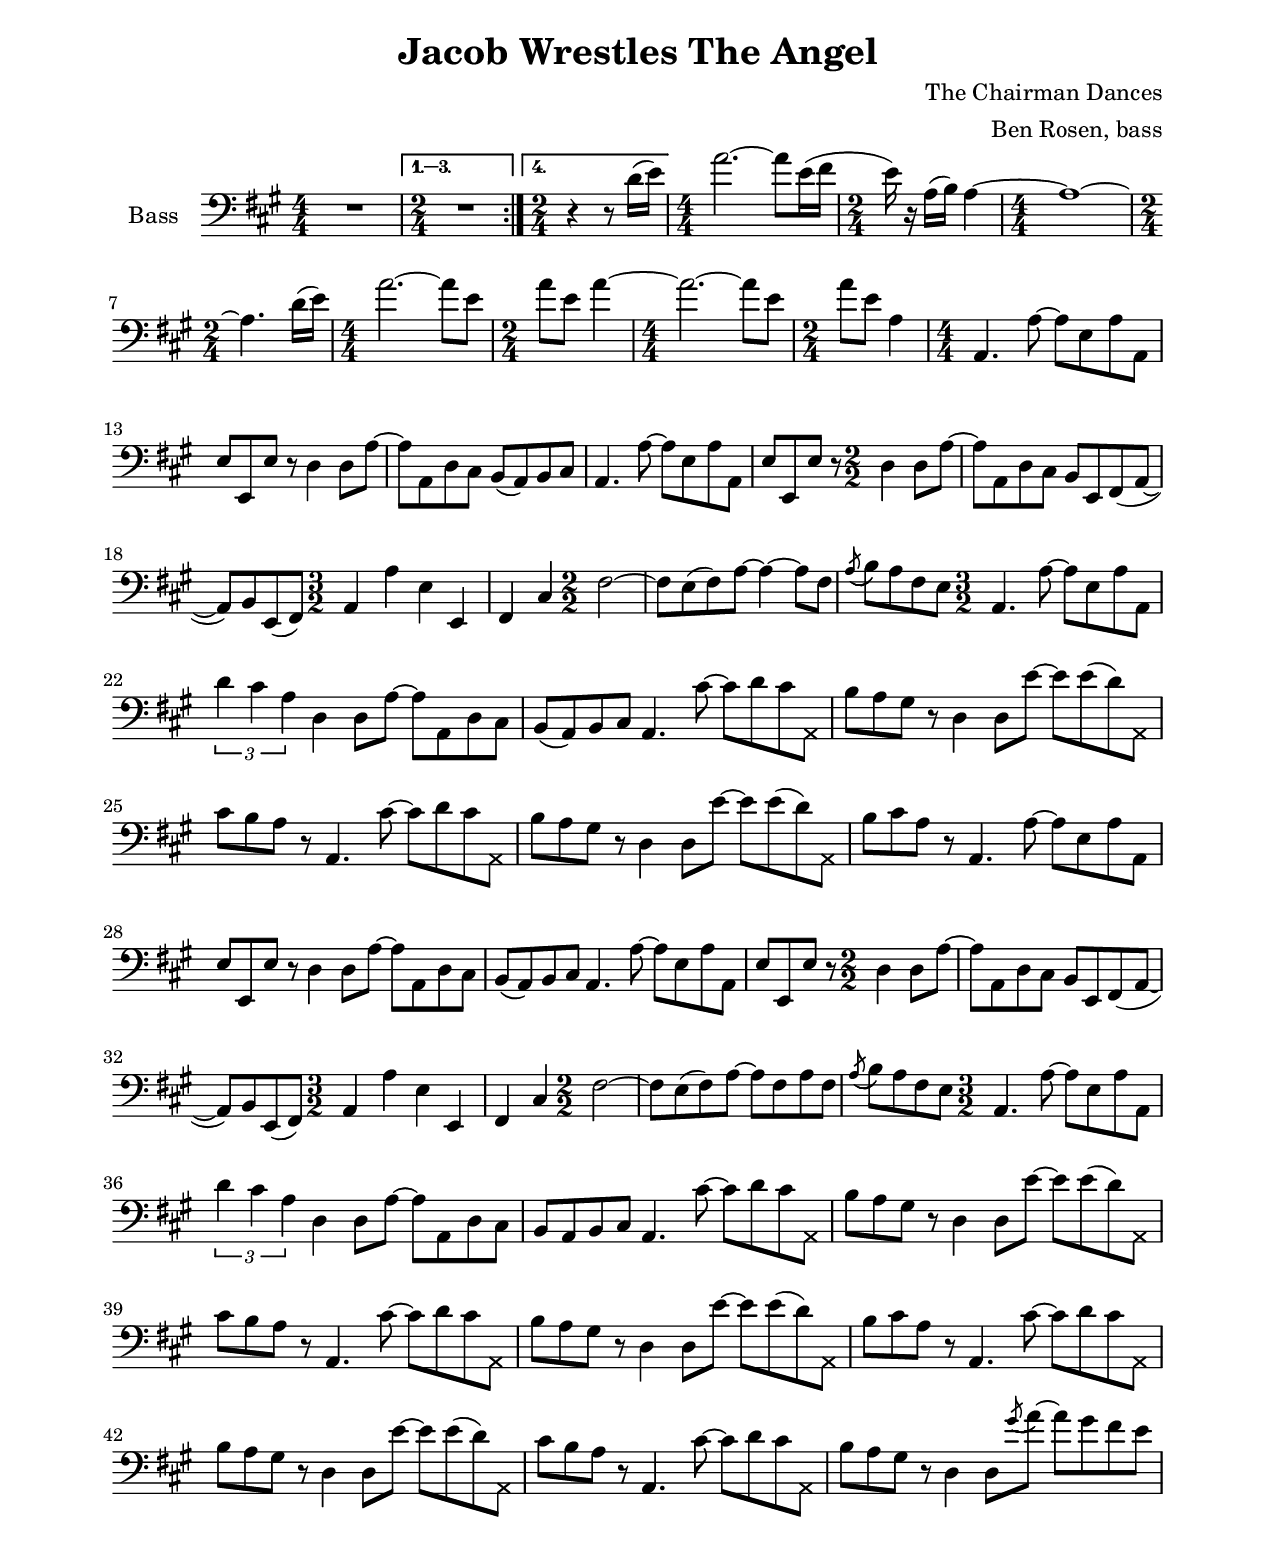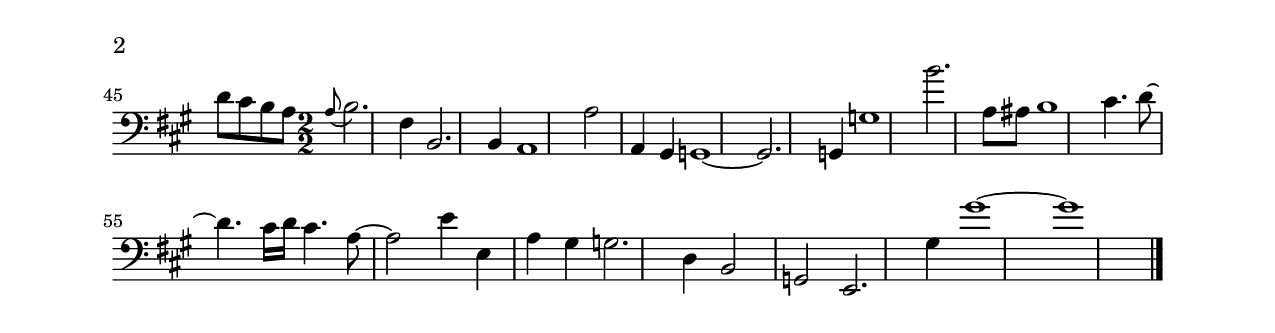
\version "2.24.0"

\include "settings.ily"

\header {
  title = "Jacob Wrestles The Angel"
  composer = "The Chairman Dances"
  arranger = "Ben Rosen, bass"
}

music = \relative d' {
  \clef "bass"
  \key a \major

  \repeat volta 4 {
    \time 4/4

    | R1

    \alternative {
      \volta 1,2,3 {
        \time 2/4

        | R2
      }

      \volta 4 {
        \time 2/4

        | r4 r8 d16 ( e16 )
      }
    }
  }

  \time 4/4

  | a2. ~ a8 e16 ( fs16

  \time 2/4

  | e16 ) r16 a,16 ( b16 ) a4 ~

  \time 4/4

  | a1 ~

  \time 2/4

  | a4. d16 ( e16 )

  \time 4/4

  | a2. ~ a8 e8

  \time 2/4

  | a8 e8 a4 ~

  \time 4/4

  | a2. ~ a8 e8

  \time 2/4

  | a8 e8 a,4

  \time 4/4

  | a,4. a'8 ~ a8 e8 a8 a,8 e'8 e,8 e'8 r8
  d4 d8 a'8 ~ a8 a,8 d8 cs8 b8 ( a8 ) b8 cs8
  a4. a'8 ~ a8 e8 a8 a,8 e'8 e,8 e'8 r8
  \time 2/2  d4 d8 a'8 ~ a8 a,8 d8 cs8
  b8 e,8 fs8 ( a8 ~ a8 ) b8 e,8 ( fs8 )
  \time 3/2  a4 a'4 e4 e,4 fs4 cs'4
  \time 2/2  fs2 ~ fs8 e8 ( fs8 ) a8 ~
  a4 ~ a8 fs8 \acciaccatura { a8 ( } b8 ) a8 fs8 e8
  \time 3/2  a,4. a'8 ~ a8 e8 a8 a,8 \times 2/3 {
    d'4 cs4 a4 }

  d,4 d8 a'8 ~ a8 a,8 d8 cs8 b8 ( a8 ) b8 cs8
  a4. cs'8 ~ cs8 d8 cs8 \once \override NoteHead.style = #'cross a,8
  b'8 a8 gs8 r8
  d4 d8 e'8 ~ e8 e8 ( d8 ) \once \override NoteHead.style = #'cross a,8
  cs'8 b8 a8 r8
  a,4. cs'8 ~ cs8 d8 cs8 \once \override NoteHead.style = #'cross a,8
  b'8 a8 gs8 r8
  d4 d8 e'8 ~ e8 e8 ( d8 ) \once \override NoteHead.style = #'cross a,8
  b'8 cs8 a8 r8
  a,4. a'8 ~ a8 e8 a8 a,8 e'8 e,8 e'8 r8
  d4 d8 a'8 ~ a8 a,8 d8 cs8 b8 ( a8 ) b8 cs8
  a4. a'8 ~ a8 e8 a8 a,8 e'8 e,8 e'8 r8
  \time 2/2  d4 d8 a'8 ~ a8 a,8 d8 cs8
  b8 e,8 fs8 ( a8 ~ a8 ) b8 e,8 ( fs8 )
  \time 3/2  a4 a'4 e4 e,4 fs4 cs'4
  \time 2/2  fs2 ~ fs8 e8 ( fs8 ) a8 ~

  a8 fs8 a8 fs8 \acciaccatura { a8 ( } b8 ) a8 fs8 e8
  \time 3/2  a,4. a'8 ~ a8 e8 a8 a,8 \times 2/3 {
    d'4 cs4 a4 }

  d,4 d8 a'8 ~ a8 a,8 d8 cs8 b8 a8 b8 cs8
  a4. cs'8 ~ cs8 d8 cs8 \once \override NoteHead.style = #'cross a,8
  b'8 a8 gs8 r8
  d4 d8 e'8 ~ e8 e8 ( d8 ) \once \override NoteHead.style = #'cross a,8
  cs'8 b8 a8 r8
  a,4. cs'8 ~ cs8 d8 cs8 \once \override NoteHead.style = #'cross a,8
  b'8 a8 gs8 r8
  d4 d8 e'8 ~ e8 e8 ( d8 ) \once \override NoteHead.style = #'cross a,8
  b'8 cs8 a8 r8
  a,4. cs'8 ~ cs8 d8 cs8 \once \override NoteHead.style = #'cross a,8
  b'8 a8 gs8 r8
  d4 d8 e'8 ~ e8 e8 ( d8 ) \once \override NoteHead.style = #'cross a,8
  cs'8 b8 a8 r8
  a,4. cs'8 ~ cs8 d8 cs8 \once \override NoteHead.style = #'cross a,8
  b'8 a8 gs8 r8
  d4 d8 \acciaccatura { gs'8 ( } a8 ) ~ a8 gs8 fs8 e8 d8 cs8 b8 a8
  \time 2/2  \grace { a8 ( } b2. ) fs4
  b,2. b4
  a1
  a'2 a,4 gs4
  g1 ~
  g2. g4
  g'1
  b'2. a,8 as8
  b1
  cs4. d8 ~ d4. cs16 d16
  cs4. a8 ~ a2
  e'4 e,4 a4 gs4
  g2. d4
  b2 g2
  e2. gs'4
  gs'1 ~
  gs1

  \bar "|."
}

\score {
  \new Staff \with {
    instrumentName = "Bass"
    \numericTimeSignature
  } {
    \compressMMRests
    \music
  }
}
